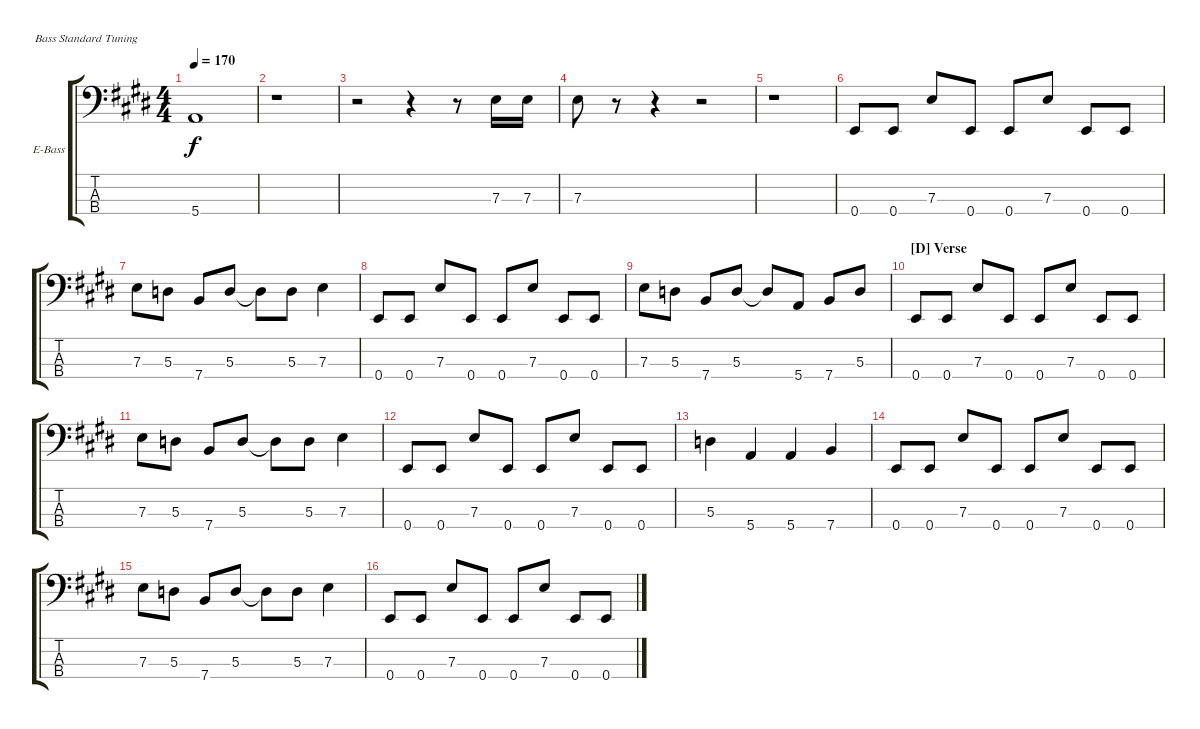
\bracketExtendMode groupsimilarinstruments
\firstSystemTrackNameOrientation horizontal
\otherSystemsTrackNameOrientation horizontal
\track ("Bass" "E-Bass") {instrument electricbasspick}
\staff {score tabs}
\tuning (G2 D2 A1 E1)
\ts (4 4)
\tempo 170
\clef f4
\scale
1.07818
\ks e
5.4{t}.1{dy f} |
\scale
0.921816 r.1 |
\scale
1.07818 r.2 r.4 r.8 7.3.16 7.3.16 |
\scale
0.921816 7.3.8 r.8 r.4 r.2 |
\scale
1.07818 r.1 |
\scale
0.921816 0.4.8 0.4.8 7.3.8 0.4.8 0.4.8 7.3.8 0.4.8 0.4.8 |
\scale
1.07818 7.3.8 5.3.8 7.4.8 5.3.8 5.3{t}.8 5.3.8 7.3.4 |
\scale
0.921816 0.4.8 0.4.8 7.3.8 0.4.8 0.4.8 7.3.8 0.4.8 0.4.8 |
\scale
1.07818 7.3.8 5.3.8 7.4.8 5.3.8 5.3{t}.8 5.4.8 7.4.8 5.3.8 |
\section ("D" "Verse")
\scale
0.921816 0.4.8 0.4.8 7.3.8 0.4.8 0.4.8 7.3.8 0.4.8 0.4.8 |
\scale
1.07818 7.3.8 5.3.8 7.4.8 5.3.8 5.3{t}.8 5.3.8 7.3.4 |
\scale
0.921816 0.4.8 0.4.8 7.3.8 0.4.8 0.4.8 7.3.8 0.4.8 0.4.8 |
\scale
1.07818 5.3.4 5.4.4 5.4.4 7.4.4 |
\scale
0.921816 0.4.8 0.4.8 7.3.8 0.4.8 0.4.8 7.3.8 0.4.8 0.4.8 |
\scale
1.07818 7.3.8 5.3.8 7.4.8 5.3.8 5.3{t}.8 5.3.8 7.3.4 |
\scale
0.921816 0.4.8 0.4.8 7.3.8 0.4.8 0.4.8 7.3.8 0.4.8 0.4.8
